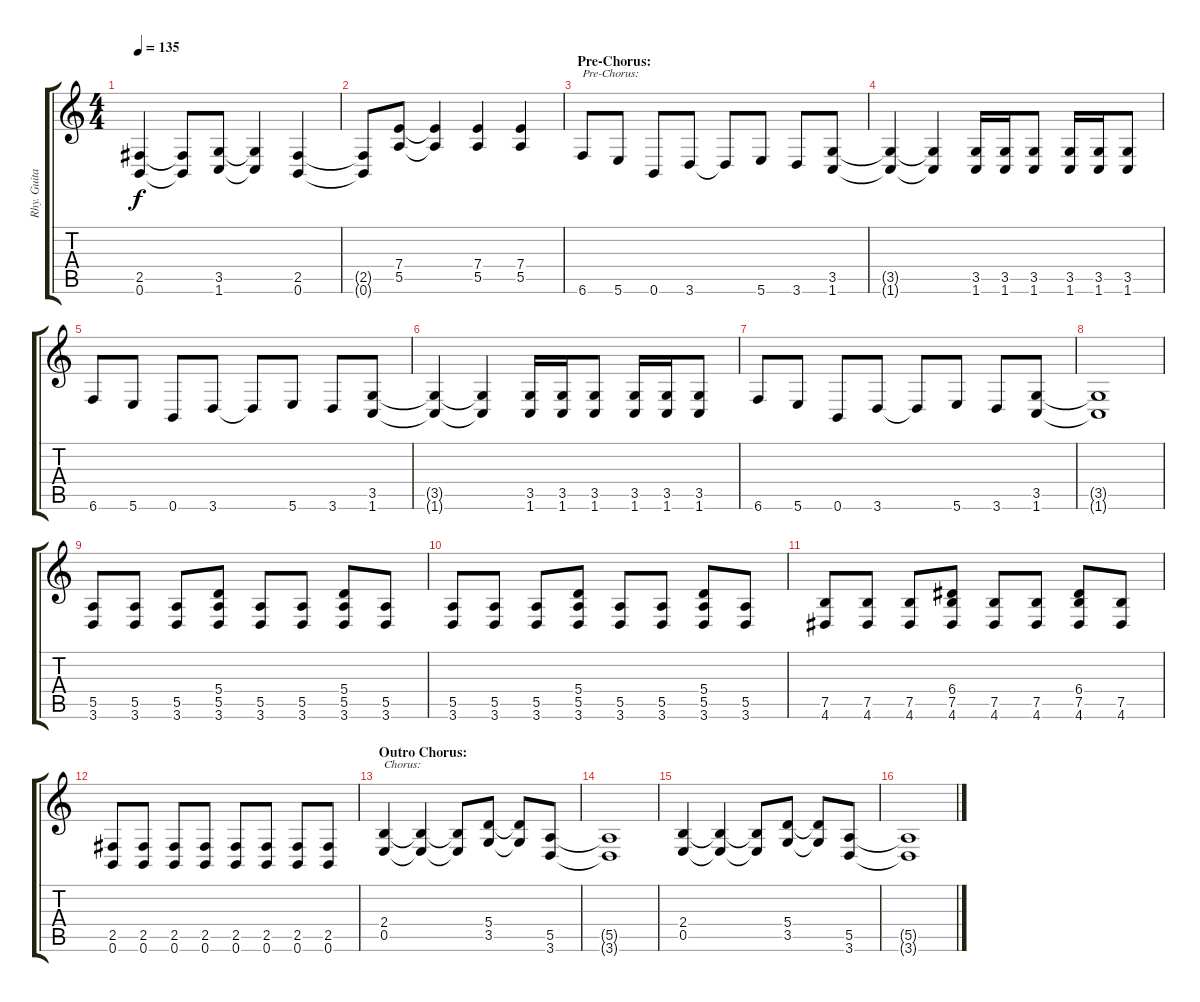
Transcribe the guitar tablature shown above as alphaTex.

\track ("Rhy. Guitar 2" "Rhy. Guita") {instrument overdrivenguitar}
\staff {score tabs}
\tuning (B3 Gb3 D3 A2 E2 B1) {hide}
\ts (4 4)
\tempo 135
\clef g2
\ks c
(2.5 0.6).4{dy f} (2.5{t} 0.6{t}).8 (3.5 1.6).8 (3.5{t} 1.6{t}).4 (2.5 0.6).4 |
(2.5{t} 0.6{t}).8 (7.4 5.5).8 (7.4{t} 5.5{t}).4 (7.4 5.5).4 (7.4 5.5).4 |
\section ("" "Pre-Chorus:")
6.6.8{txt "Pre-Chorus:"} 5.6.8 0.6.8 3.6.8 3.6{t}.8 5.6.8 3.6.8 (3.5 1.6).8 |
(3.5{t} 1.6{t}).4 (3.5{t} 1.6{t}).4 (3.5 1.6).16 (3.5 1.6).16 (3.5 1.6).8 (3.5 1.6).16 (3.5 1.6).16 (3.5 1.6).8 |
6.6.8 5.6.8 0.6.8 3.6.8 3.6{t}.8 5.6.8 3.6.8 (3.5 1.6).8 |
(3.5{t} 1.6{t}).4 (3.5{t} 1.6{t}).4 (3.5 1.6).16 (3.5 1.6).16 (3.5 1.6).8 (3.5 1.6).16 (3.5 1.6).16 (3.5 1.6).8 |
6.6.8 5.6.8 0.6.8 3.6.8 3.6{t}.8 5.6.8 3.6.8 (3.5 1.6).8 |
(3.5{t} 1.6{t}).1 |
(5.5 3.6).8 (5.5 3.6).8 (5.5 3.6).8 (5.4 5.5 3.6).8 (5.5 3.6).8 (5.5 3.6).8 (5.4 5.5 3.6).8 (5.5 3.6).8 |
(5.5 3.6).8 (5.5 3.6).8 (5.5 3.6).8 (5.4 5.5 3.6).8 (5.5 3.6).8 (5.5 3.6).8 (5.4 5.5 3.6).8 (5.5 3.6).8 |
(7.5 4.6).8 (7.5 4.6).8 (7.5 4.6).8 (6.4 7.5 4.6).8 (7.5 4.6).8 (7.5 4.6).8 (6.4 7.5 4.6).8 (7.5 4.6).8 |
(2.5 0.6).8 (2.5 0.6).8 (2.5 0.6).8 (2.5 0.6).8 (2.5 0.6).8 (2.5 0.6).8 (2.5 0.6).8 (2.5 0.6).8 |
\section ("" "Outro Chorus:")
(2.4 0.5).4{txt "Chorus:"} (2.4{t} 0.5{t}).4 (2.4{t} 0.5{t}).8 (5.4 3.5).8 (5.4{t} 3.5{t}).8 (5.5 3.6).8 |
(5.5{t} 3.6{t}).1 |
(2.4 0.5).4 (2.4{t} 0.5{t}).4 (2.4{t} 0.5{t}).8 (5.4 3.5).8 (5.4{t} 3.5{t}).8 (5.5 3.6).8 |
(5.5{t} 3.6{t}).1
